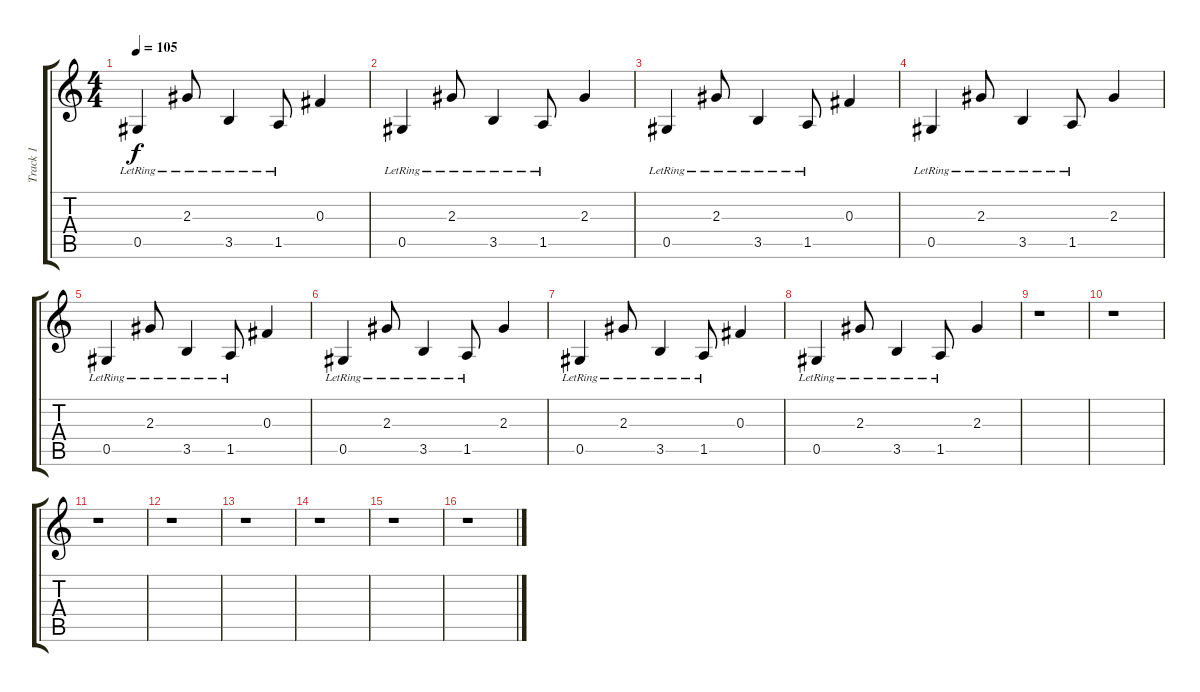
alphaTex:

\track ("Track 1" "Track 1") {instrument electricguitarclean}
\staff {score tabs}
\tuning (Eb4 Bb3 Gb3 Db3 Ab2 Db2) {hide}
\ts (4 4)
\tempo 105
\clef g2
\ks c
0.5{lr}.4{dy f instrument electricguitarclean} 2.3{lr}.8 3.5{lr}.4 1.5{lr}.8 0.3.4 |
0.5{lr}.4 2.3{lr}.8 3.5{lr}.4 1.5{lr}.8 2.3.4 |
0.5{lr}.4 2.3{lr}.8 3.5{lr}.4 1.5{lr}.8 0.3.4 |
0.5{lr}.4 2.3{lr}.8 3.5{lr}.4 1.5{lr}.8 2.3.4 |
0.5{lr}.4 2.3{lr}.8 3.5{lr}.4 1.5{lr}.8 0.3.4 |
0.5{lr}.4 2.3{lr}.8 3.5{lr}.4 1.5{lr}.8 2.3.4 |
0.5{lr}.4 2.3{lr}.8 3.5{lr}.4 1.5{lr}.8 0.3.4 |
0.5{lr}.4 2.3{lr}.8 3.5{lr}.4 1.5{lr}.8 2.3.4 |
r.1 |
r.1 |
r.1 |
r.1 |
r.1 |
r.1 |
r.1 |
r.1
